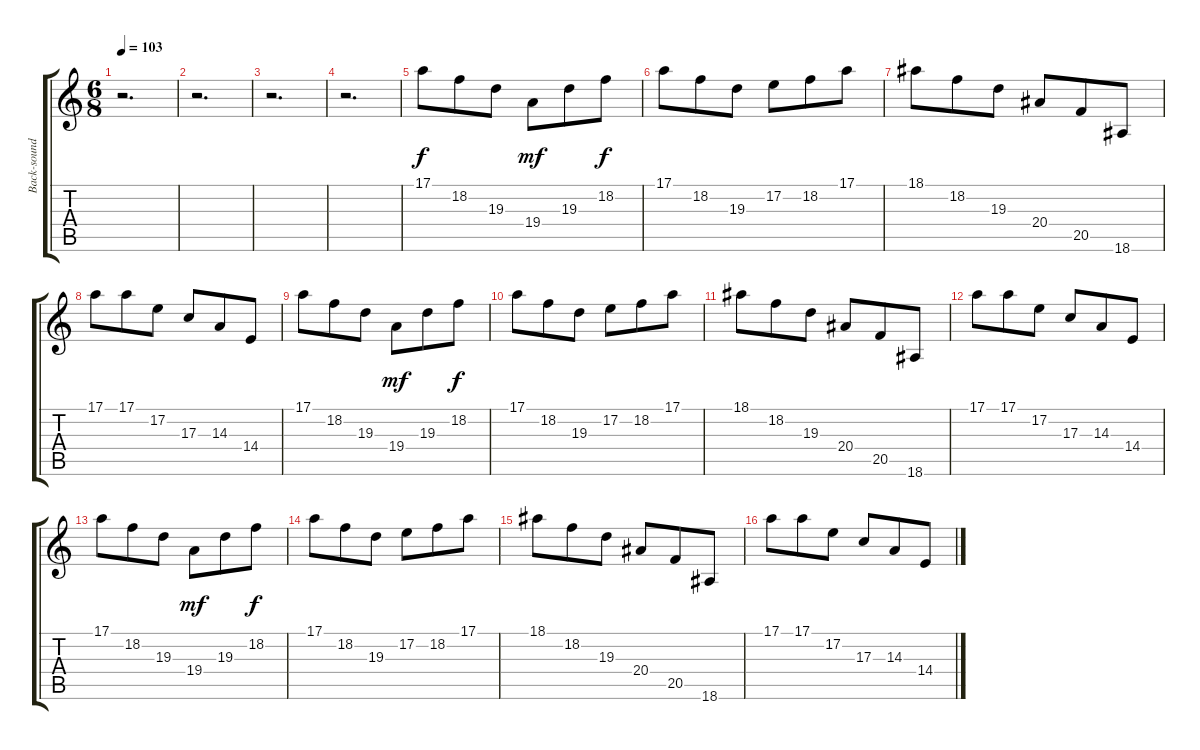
\track ("Back-sound" "Back-sound") {instrument pad2warm}
\staff {score tabs}
\tuning (E4 B3 G3 D3 A2 E2) {hide}
\ts (6 8)
\tempo 103
\clef g2
\ks c
r.2{d dy f} |
r.2{d} |
r.2{d} |
r.2{d} |
17.1.8 18.2.8 19.3.8 19.4.8{dy mf} 19.3.8 18.2.8{dy f} |
17.1.8 18.2.8 19.3.8 17.2.8 18.2.8 17.1.8 |
18.1.8 18.2.8 19.3.8 20.4.8 20.5.8 18.6.8 |
17.1.8 17.1.8 17.2.8 17.3.8 14.3.8 14.4.8 |
17.1.8 18.2.8 19.3.8 19.4.8{dy mf} 19.3.8 18.2.8{dy f} |
17.1.8 18.2.8 19.3.8 17.2.8 18.2.8 17.1.8 |
18.1.8 18.2.8 19.3.8 20.4.8 20.5.8 18.6.8 |
17.1.8 17.1.8 17.2.8 17.3.8 14.3.8 14.4.8 |
17.1.8 18.2.8 19.3.8 19.4.8{dy mf} 19.3.8 18.2.8{dy f} |
17.1.8 18.2.8 19.3.8 17.2.8 18.2.8 17.1.8 |
18.1.8 18.2.8 19.3.8 20.4.8 20.5.8 18.6.8 |
17.1.8 17.1.8 17.2.8 17.3.8 14.3.8 14.4.8
